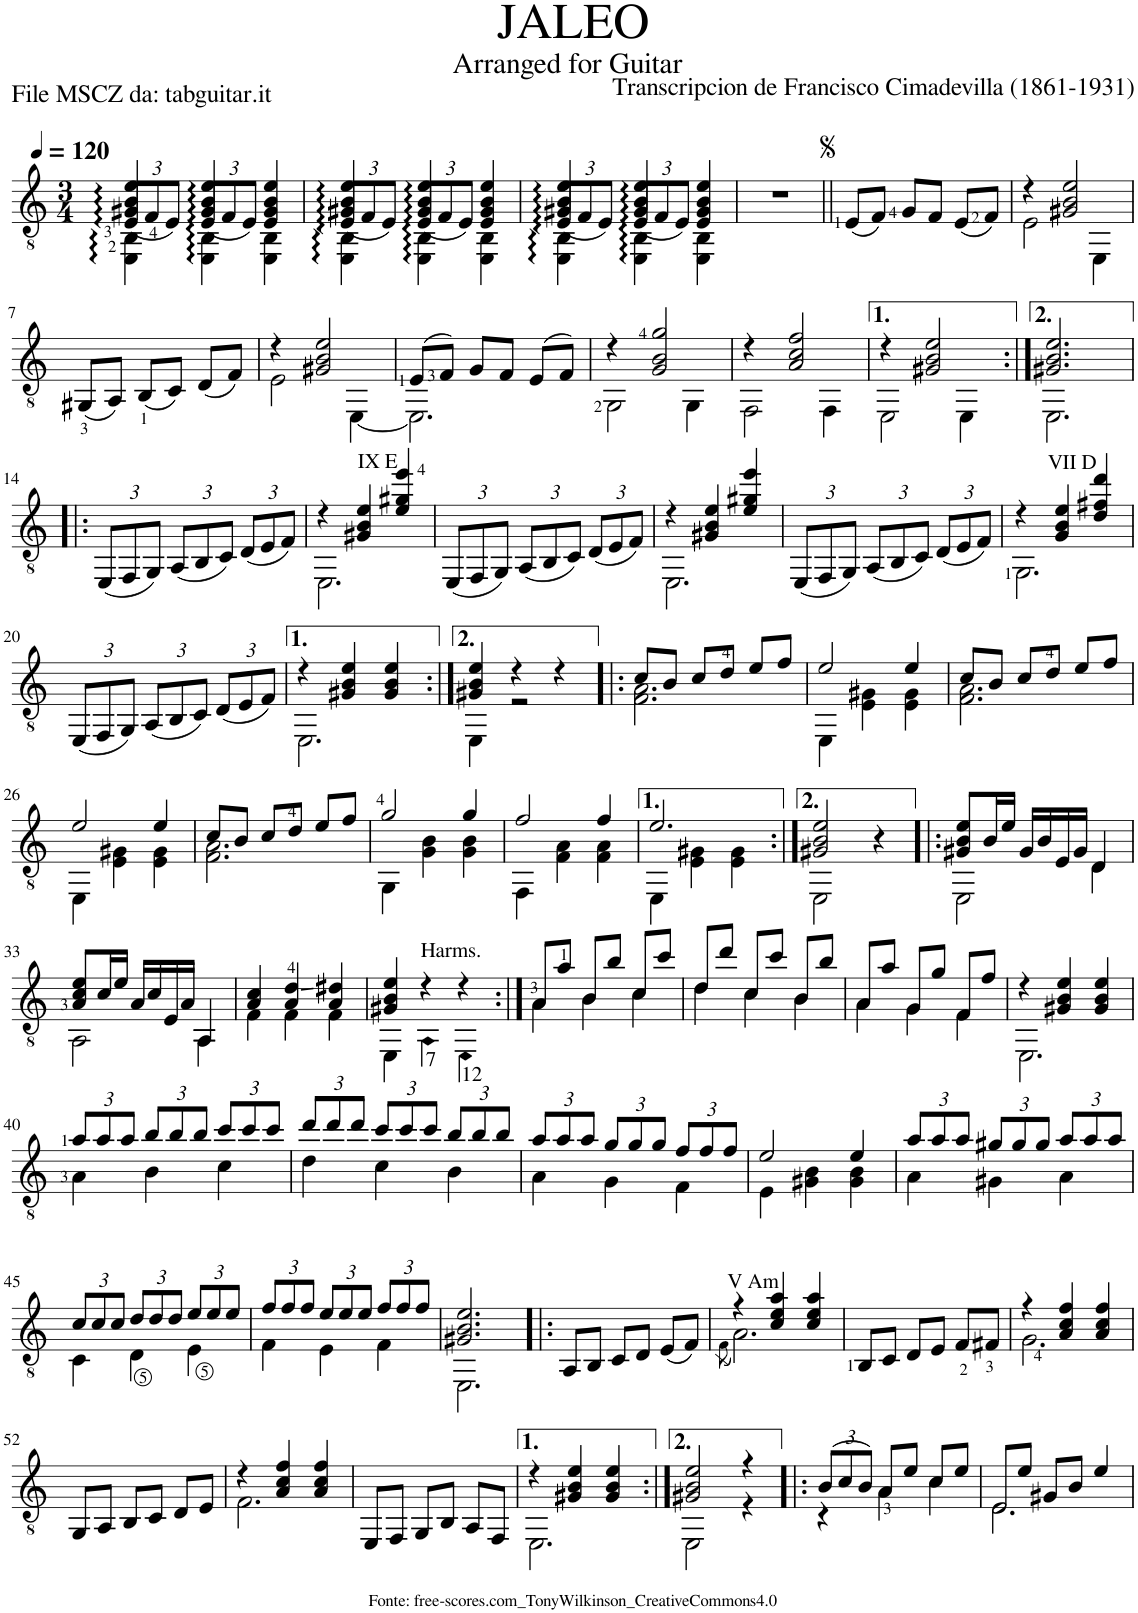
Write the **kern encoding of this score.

**kern
*part1
*staff1
*I"Guitar
*I'Guit.
*clefGv2
*k[]
*M3/4
*MM120
=1
*^
*	*Xbrackettup
*	*^
4G#X/:: 4B/:: 4e/::	(12E/L	4EE\:: 4BB\::
.	12F/	.
.	12E/J)	.
4G#/:: 4B/:: 4e/::	(12E::/L	4EE\:: 4BB\::
.	12F/	.
.	12E/J)	.
4E/ 4G#/ 4B/ 4e/	4ryy	4EE\ 4BB\
=2	=2	=2
4G#X/:: 4B/:: 4e/::	(12E::/L	4EE\:: 4BB\::
.	12F/	.
.	12E/J)	.
4G#/:: 4B/:: 4e/::	(12E::/L	4EE\:: 4BB\::
.	12F/	.
.	12E/J)	.
4E/ 4G#/ 4B/ 4e/	4ryy	4EE\ 4BB\
=3	=3	=3
4G#X/:: 4B/:: 4e/::	(12E::/L	4EE\:: 4BB\::
.	12F/	.
.	12E/J)	.
4G#/:: 4B/:: 4e/::	(12E::/L	4EE\:: 4BB\::
.	12F/	.
.	12E/J)	.
4E/ 4G#/ 4B/ 4e/	4ryy	4EE\ 4BB\
*v	*v	*v
=4
2.r
=5||
(8E/L
8F/J)
8G/L
8F/J
(8E/L
8F/J)
=6
*^
4r	2E\
2G#X/ 2B/ 2e/	.
.	4EE\
*v	*v
!!LO:LB:g=z
=7
(8GG#X/L
8AA/J)
(8BB/L
8C/J)
(8D/L
8F/J)
=8
*^
4r	2E\
2G#X/ 2B/ 2e/	.
.	[4EE\
=9	=9
(8E/L	2.EE\]
8F/J)	.
8G/L	.
8F/J	.
(8E/L	.
8F/J)	.
=10	=10
4r	2GG\
2G/ 2B/ 2g/	.
.	4GG\
=11	=11
4r	2FF\
2A/ 2c/ 2f/	.
.	4FF\
=12	=12
4r	2EE\
2G#X/ 2B/ 2e/	.
.	4EE\
=13:|!	=13:|!
2.G#X/ 2.B/ 2.e/	2.EE\
*v	*v
!!LO:LB:g=z
=14!|:
(12EE/L
12FF/
12GG/J)
(12AA/L
12BB/
12C/J)
(12D/L
12E/
12F/J)
=15
*^
4r	2.EE\
4G#X/ 4B/ 4e/	.
!LO:TX:a:t=IX E	!
4e/ 4g#X/ 4ee/	.
*v	*v
=16
(12EE/L
12FF/
12GG/J)
(12AA/L
12BB/
12C/J)
(12D/L
12E/
12F/J)
=17
*^
4r	2.EE\
4G#X/ 4B/ 4e/	.
4e/ 4g#X/ 4ee/	.
*v	*v
=18
(12EE/L
12FF/
12GG/J)
(12AA/L
12BB/
12C/J)
(12D/L
12E/
12F/J)
=19
*^
4r	2.GG\
4G/ 4B/ 4e/	.
!LO:TX:a:t=VII D	!
4d/ 4f#X/ 4dd/	.
*v	*v
!!LO:LB:g=z
=20
(12EE/L
12FF/
12GG/J)
(12AA/L
12BB/
12C/J)
(12D/L
12E/
12F/J)
=21
*^
4r	2.EE\
4G#X/ 4B/ 4e/	.
4G#/ 4B/ 4e/	.
=22:|!	=22:|!
4G#X/ 4B/ 4e/	4EE\
4r	2r
4r	.
=23!|:	=23!|:
8c/L	2.F\ 2.A\
8B/J	.
8c/L	.
8d/J	.
8e/L	.
8f/J	.
=24	=24
2e/	4EE\
.	4E\ 4G#X\
4e/	4E\ 4G#\
=25	=25
8c/L	2.F\ 2.A\
8B/J	.
8c/L	.
8d/J	.
8e/L	.
8f/J	.
!!LO:LB:g=z	!!
=26	=26
2e/	4EE\
.	4E\ 4G#X\
4e/	4E\ 4G#\
=27	=27
8c/L	2.F\ 2.A\
8B/J	.
8c/L	.
8d/J	.
8e/L	.
8f/J	.
=28	=28
2g/	4GG\
.	4G\ 4B\
4g/	4G\ 4B\
=29	=29
2f/	4FF\
.	4F\ 4A\
4f/	4F\ 4A\
=30	=30
2.e/	4EE\
.	4E\ 4G#X\
.	4E\ 4G#\
=31:|!	=31:|!
2G#X/ 2B/ 2e/	2EE\
4r	4ryy
=32!|:	=32!|:
8G#X/ 8B/ 8e/L	2EE\
16B/L	.
16e/JJ	.
16G#/LL	.
16B/	.
16E/	.
16G#/JJ	.
4D/	4D\
!!LO:LB:g=z	!!
=33	=33
8A/ 8c/ 8e/L	2AA\
16c/L	.
16e/JJ	.
16A/LL	.
16c/	.
16E/	.
16A/JJ	.
4AA/	4AA\
=34	=34
4A/ 4c/	4F\
4A/ 4d/	4F\
4A/ 4d#X/	4F\
=35	=35
4G#X/ 4B/ 4e/	4EE\
!LO:TX:a:t=Harms.	!
!LO:TX:b:t=7	!
4r	4AA\
!LO:TX:b:t=12	!
4r	4EE\
=36:|!	=36:|!
8A/L	4A\
8a/J	.
8B/L	4B\
8b/J	.
8c/L	4c\
8cc/J	.
=37	=37
8d/L	4d\
8dd/J	.
8c/L	4c\
8cc/J	.
8B/L	4B\
8b/J	.
=38	=38
8A/L	4A\
8a/J	.
8G/L	4G\
8g/J	.
8F/L	4F\
8f/J	.
=39	=39
4r	2.EE\
4G#X/ 4B/ 4e/	.
4G#/ 4B/ 4e/	.
!!LO:LB:g=z	!!
=40	=40
12a/L	4A\
12a/	.
12a/J	.
12b/L	4B\
12b/	.
12b/J	.
12cc/L	4c\
12cc/	.
12cc/J	.
=41	=41
12dd/L	4d\
12dd/	.
12dd/J	.
12cc/L	4c\
12cc/	.
12cc/J	.
12b/L	4B\
12b/	.
12b/J	.
=42	=42
12a/L	4A\
12a/	.
12a/J	.
12g/L	4G\
12g/	.
12g/J	.
12f/L	4F\
12f/	.
12f/J	.
=43	=43
2e/	4E\
.	4G#X\ 4B\
4e/	4G#\ 4B\
=44	=44
12a/L	4A\
12a/	.
12a/J	.
12g#X/L	4G#X\
12g#/	.
12g#/J	.
12a/L	4A\
12a/	.
12a/J	.
!!LO:LB:g=z	!!
=45	=45
12c/L	4C\
12c/	.
12c/J	.
12d/L	4D\
12d/	.
12d/J	.
12e/L	4E\
12e/	.
12e/J	.
=46	=46
12f/L	4F\
12f/	.
12f/J	.
12e/L	4E\
12e/	.
12e/J	.
12f/L	4F\
12f/	.
12f/J	.
=47	=47
2.G#X/ 2.B/ 2.e/	2.EE\
*v	*v
=48!|:
8AA/L
8BB/J
8C/L
8D/J
(8E/L
8F/J)
=49
*^
.	(8qF\
4r	2.A\)
!LO:TX:a:t=V Am	!
4c/ 4e/ 4a/	.
4c/ 4e/ 4a/	.
*v	*v
=50
8BB/L
8C/J
8D/L
8E/J
8F/L
8F#X/J
=51
*^
4r	2.G\
4A/ 4c/ 4f/	.
4A/ 4c/ 4f/	.
*v	*v
!!LO:LB:g=z
=52
8GG/L
8AA/J
8BB/L
8C/J
8D/L
8E/J
=53
*^
4r	2.F\
4A/ 4c/ 4f/	.
4A/ 4c/ 4f/	.
*v	*v
=54
8EE/L
8FF/J
8GG/L
8BB/J
8AA/L
8FF/J
=55
*^
4r	2.EE\
4G#X/ 4B/ 4e/	.
4G#/ 4B/ 4e/	.
=56:|!	=56:|!
2G#X/ 2B/ 2e/	2EE\
4r	4r
=57!|:	=57!|:
(12B/L	4r
12c/	.
12B/J)	.
8A/L	4A\
8e/J	.
8c/L	4c\
8e/J	.
=58	=58
!LO:N:head=open	!
8E/L	2.E\
8e/J	.
8G#X/L	.
8B/J	.
4e/	.
*v	*v
=
*-
